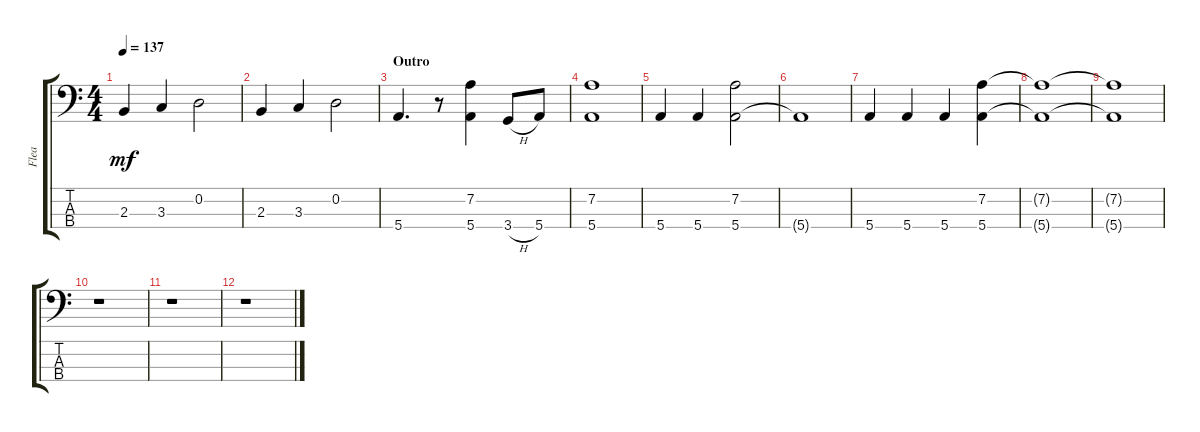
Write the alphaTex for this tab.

\track ("Flea" "Flea") {instrument electricbassfinger}
\staff {score tabs}
\tuning (G2 D2 A1 E1) {hide}
\ts (4 4)
\tempo 137
\clef f4
\ks c
2.3.4{dy mf} 3.3.4 0.2.2 |
2.3.4 3.3.4 0.2.2 |
\section ("" "Outro")
5.4.4{d} r.8 (7.2 5.4).4 3.4{h}.8 5.4.8 |
(7.2 5.4).1 |
5.4.4 5.4.4 (7.2 5.4).2 |
5.4{t}.1 |
5.4.4 5.4.4 5.4.4 (7.2 5.4).4 |
(7.2{t} 5.4{t}).1 |
(7.2{t} 5.4{t}).1 |
r.1 |
r.1 |
r.1
